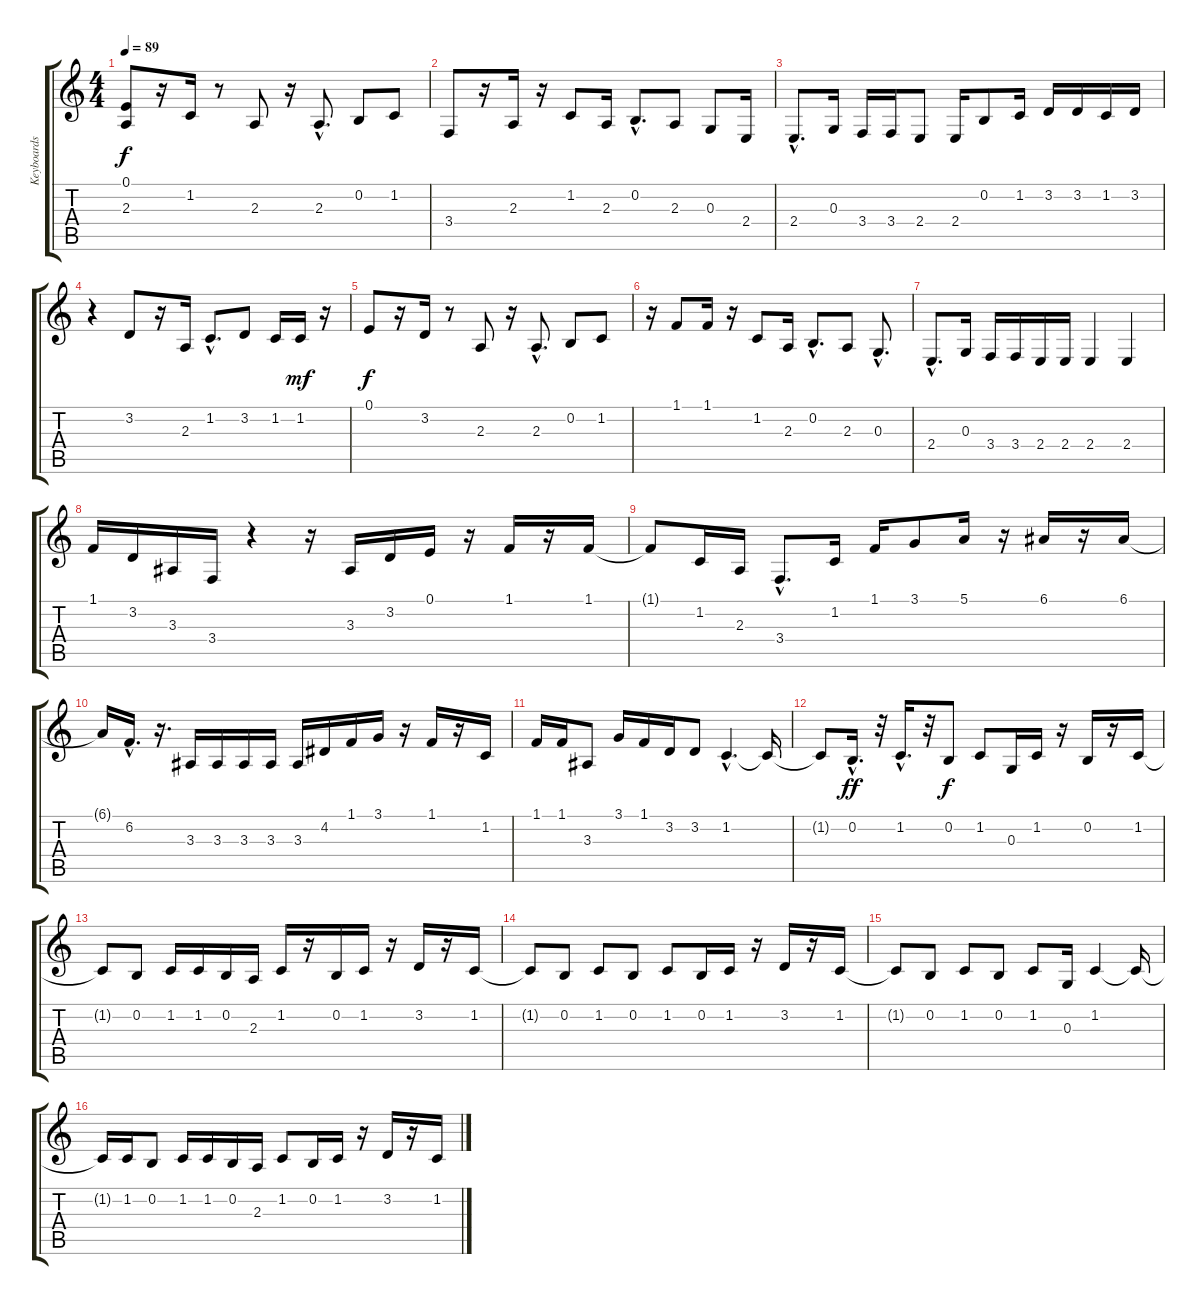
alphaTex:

\track ("Keyboards 2" "Keyboards ") {instrument lead2sawtooth}
\staff {score tabs}
\tuning (E4 B3 G3 D3 A2 E2) {hide}
\ts (4 4)
\tempo 89
\clef g2
\ks c
(0.1 2.3).8{dy f} r.16 1.2.16 r.8 2.3.8 r.16 2.3{hac}.8{d} 0.2.8 1.2.8 |
3.4.8 r.16 2.3.16 r.16 1.2.8 2.3.16 0.2{hac}.8{d} 2.3.8 0.3.8 2.4.16 |
2.4{hac}.8{d} 0.3.16 3.4.16 3.4.16 2.4.8 2.4.16 0.2.8 1.2.16 3.2.16 3.2.16 1.2.16 3.2.16 |
r.4 3.2.8 r.16 2.3.16 1.2{hac}.8{d} 3.2.8 1.2.16 1.2.16{dy mf} r.16 |
0.1.8{dy f} r.16 3.2.16 r.8 2.3.8 r.16 2.3{hac}.8{d} 0.2.8 1.2.8 |
r.16 1.1.8 1.1.16 r.16 1.2.8 2.3.16 0.2{hac}.8{d} 2.3.8 0.3{hac}.8{d} |
2.4{hac}.8{d} 0.3.16 3.4.16 3.4.16 2.4.16 2.4.16 2.4.4 2.4.4 |
1.1.16 3.2.16 3.3.16 3.4.16 r.4 r.16 3.3.16 3.2.16 0.1.16 r.16 1.1.16 r.16 1.1.16 |
1.1{t}.8 1.2.16 2.3.16 3.4{hac}.8{d} 1.2.16 1.1.16 3.1.8 5.1.16 r.16 6.1.16 r.16 6.1.16 |
6.1{t}.16 6.2{hac}.16{d} r.16{d} 3.3.16 3.3.16 3.3.16 3.3.16 3.3.16 4.2.16 1.1.16 3.1.16 r.16 1.1.16 r.16 1.2.16 |
1.1.16 1.1.16 3.3.8 3.1.16 1.1.16 3.2.16 3.2.8 1.2{hac}.4{d} 1.2{t}.16 |
1.2{t}.8 0.2{hac}.16{d dy ff} r.32 1.2{hac}.16{d} r.32 0.2.8{dy f} 1.2.8 0.3.16 1.2.16 r.16 0.2.16 r.16 1.2.16 |
1.2{t}.8 0.2.8 1.2.16 1.2.16 0.2.16 2.3.16 1.2.16 r.16 0.2.16 1.2.16 r.16 3.2.16 r.16 1.2.16 |
1.2{t}.8 0.2.8 1.2.8 0.2.8 1.2.8 0.2.16 1.2.16 r.16 3.2.16 r.16 1.2.16 |
1.2{t}.8 0.2.8 1.2.8 0.2.8 1.2.8 0.3.16 1.2.4 1.2{t}.16 |
1.2{t}.16 1.2.16 0.2.8 1.2.16 1.2.16 0.2.16 2.3.16 1.2.8 0.2.16 1.2.16 r.16 3.2.16 r.16 1.2.16
